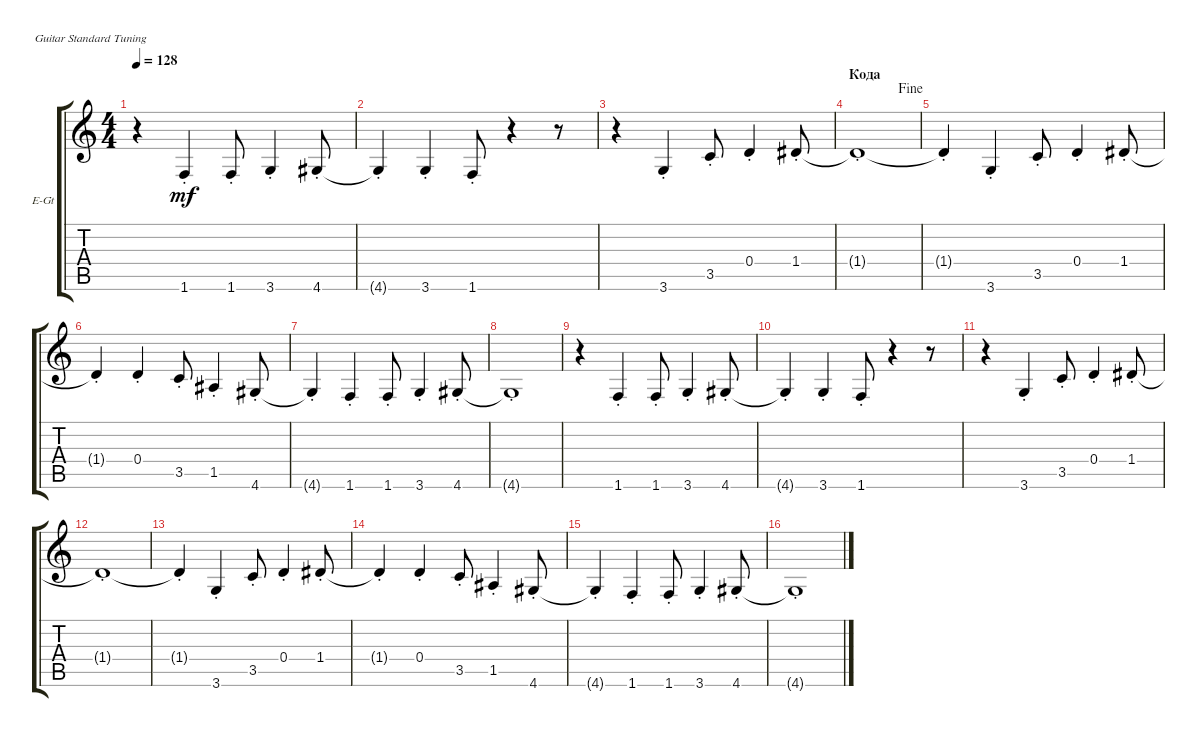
\defaultSystemsLayout 4
\bracketExtendMode groupsimilarinstruments
\firstSystemTrackNameOrientation horizontal
\otherSystemsTrackNameOrientation horizontal
\track ("В. Бутусов" "E-Gt") {instrument electricguitarclean}
\staff {score tabs}
\tuning (E4 B3 G3 D3 A2 E2)
\ts (4 4)
\tempo 128
\clef g2
\scale
0.333333
\ks c
r.4{dy mf} 1.6{st}.4 1.6{st}.8 3.6{st}.4 4.6{st}.8 |
\scale
0.333333 4.6{st t}.4 3.6{st}.4 1.6{st}.8 r.4 r.8 |
\scale
0.333333 r.4 3.6{st}.4 3.5{st}.8 0.4{st}.4 1.4{st}.8 |
\section ("" "Кода")
\jump fine
\scale
0.333333 1.4{st t}.1 |
\scale
0.333333 1.4{st t}.4 3.6{st}.4 3.5{st}.8 0.4{st}.4 1.4{st}.8 |
\scale
0.333333 1.4{st t}.4 0.4{st}.4 3.5{st}.8 1.5{st}.4 4.6{st}.8 |
\scale
0.333333 4.6{st t}.4 1.6{st}.4 1.6{st}.8 3.6{st}.4 4.6{st}.8 |
\scale
0.333333 4.6{st t}.1 |
\scale
0.333333 r.4 1.6{st}.4 1.6{st}.8 3.6{st}.4 4.6{st}.8 |
\scale
0.333333 4.6{st t}.4 3.6{st}.4 1.6{st}.8 r.4 r.8 |
\scale
0.333333 r.4 3.6{st}.4 3.5{st}.8 0.4{st}.4 1.4{st}.8 |
\scale
0.333333 1.4{st t}.1 |
\scale
0.333333 1.4{st t}.4 3.6{st}.4 3.5{st}.8 0.4{st}.4 1.4{st}.8 |
\scale
0.333333 1.4{st t}.4 0.4{st}.4 3.5{st}.8 1.5{st}.4 4.6{st}.8 |
\scale
0.333333 4.6{st t}.4 1.6{st}.4 1.6{st}.8 3.6{st}.4 4.6{st}.8 |
\scale
0.333333 4.6{st t}.1
